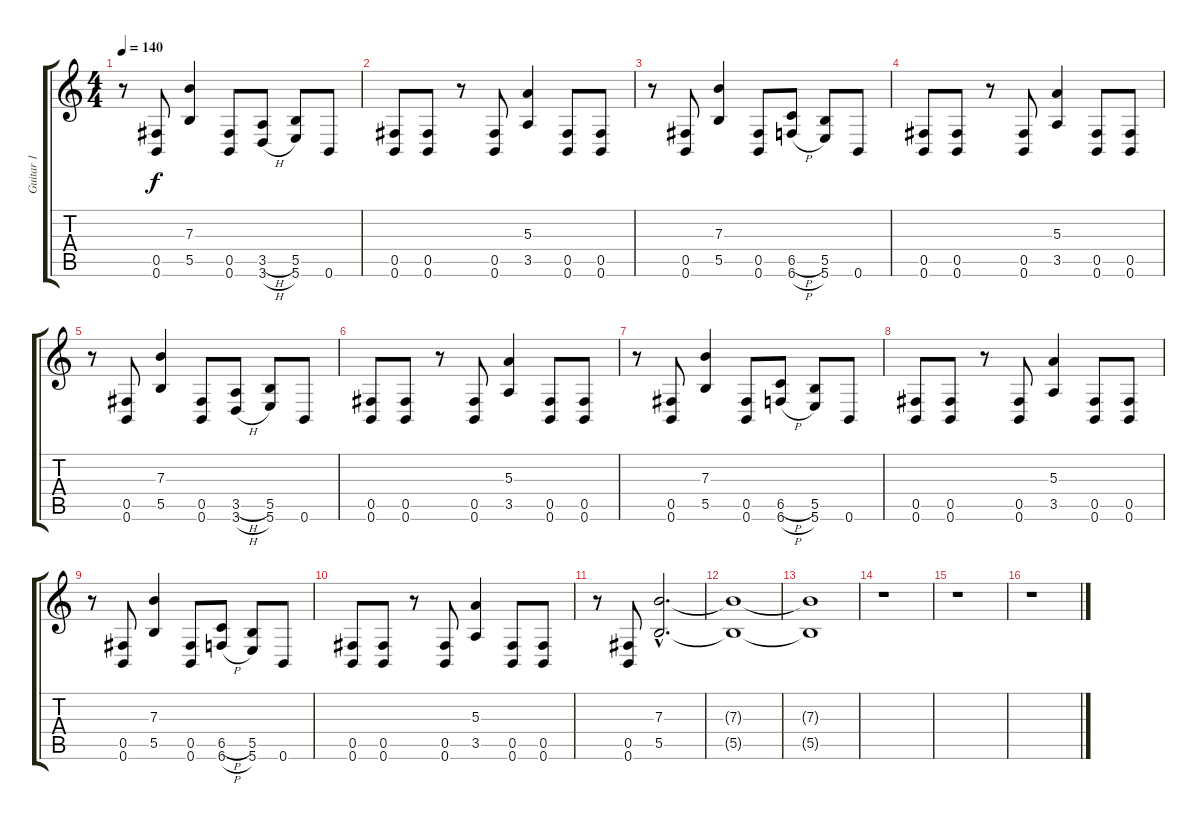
\track ("Guitar 1" "Guitar 1") {instrument distortionguitar}
\staff {score tabs}
\tuning (Db4 Ab3 E3 B2 Gb2 B1) {hide}
\ts (4 4)
\tempo 140
\clef g2
\ks c
r.8{dy f} (0.5 0.6).8 (7.3 5.5).4 (0.5 0.6).8 (3.5{h} 3.6{h}).8 (5.5 5.6).8 0.6.8 |
(0.5 0.6).8 (0.5 0.6).8 r.8 (0.5 0.6).8 (5.3 3.5).4 (0.5 0.6).8 (0.5 0.6).8 |
r.8 (0.5 0.6).8 (7.3 5.5).4 (0.5 0.6).8 (6.5{h} 6.6{h}).8 (5.5 5.6).8 0.6.8 |
(0.5 0.6).8 (0.5 0.6).8 r.8 (0.5 0.6).8 (5.3 3.5).4 (0.5 0.6).8 (0.5 0.6).8 |
r.8 (0.5 0.6).8 (7.3 5.5).4 (0.5 0.6).8 (3.5{h} 3.6{h}).8 (5.5 5.6).8 0.6.8 |
(0.5 0.6).8 (0.5 0.6).8 r.8 (0.5 0.6).8 (5.3 3.5).4 (0.5 0.6).8 (0.5 0.6).8 |
r.8 (0.5 0.6).8 (7.3 5.5).4 (0.5 0.6).8 (6.5{h} 6.6{h}).8 (5.5 5.6).8 0.6.8 |
(0.5 0.6).8 (0.5 0.6).8 r.8 (0.5 0.6).8 (5.3 3.5).4 (0.5 0.6).8 (0.5 0.6).8 |
r.8 (0.5 0.6).8 (7.3 5.5).4 (0.5 0.6).8 (6.5{h} 6.6{h}).8 (5.5 5.6).8 0.6.8 |
(0.5 0.6).8 (0.5 0.6).8 r.8 (0.5 0.6).8 (5.3 3.5).4 (0.5 0.6).8 (0.5 0.6).8 |
r.8 (0.5 0.6).8 (7.3{hac} 5.5{hac}).2{d} |
(7.3{t} 5.5{t}).1 |
(7.3{t} 5.5{t}).1 |
r.1 |
r.1 |
r.1
